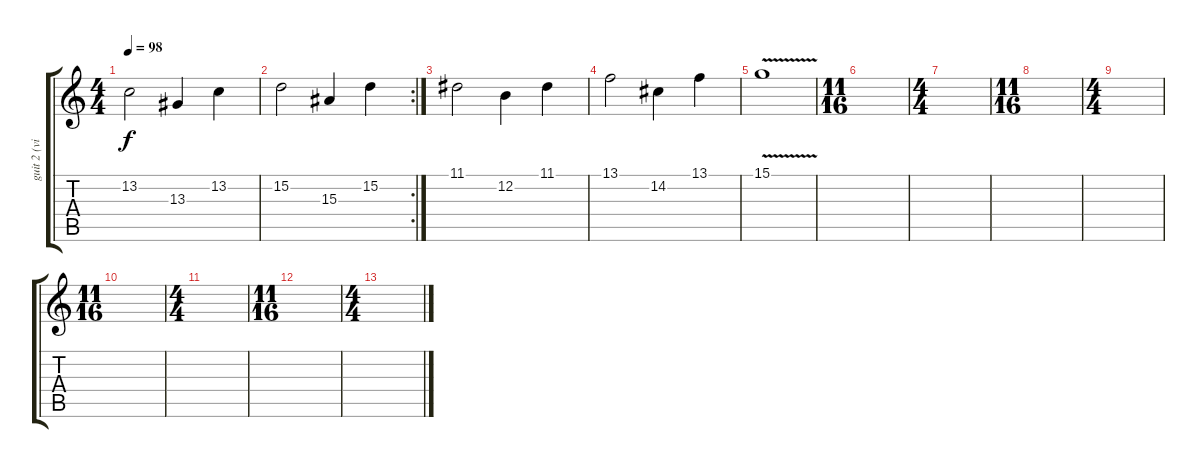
\track ("guit 2 (violin)" "guit 2 (vi") {instrument violin}
\staff {score tabs}
\tuning (E4 B3 G3 D3 A2 E2) {hide}
\ts (4 4)
\tempo 98
\clef g2
\ks c
13.2.2{dy f} 13.3.4 13.2.4 |
\rc 2
15.2.2 15.3.4 15.2.4 |
11.1.2 12.2.4 11.1.4 |
13.1.2 14.2.4 13.1.4 |
15.1{v}.1 |
\ts (11 16)
|
\ts (4 4)
|
\ts (11 16)
|
\ts (4 4)
|
\ts (11 16)
|
\ts (4 4)
|
\ts (11 16)
|
\ts (4 4)
